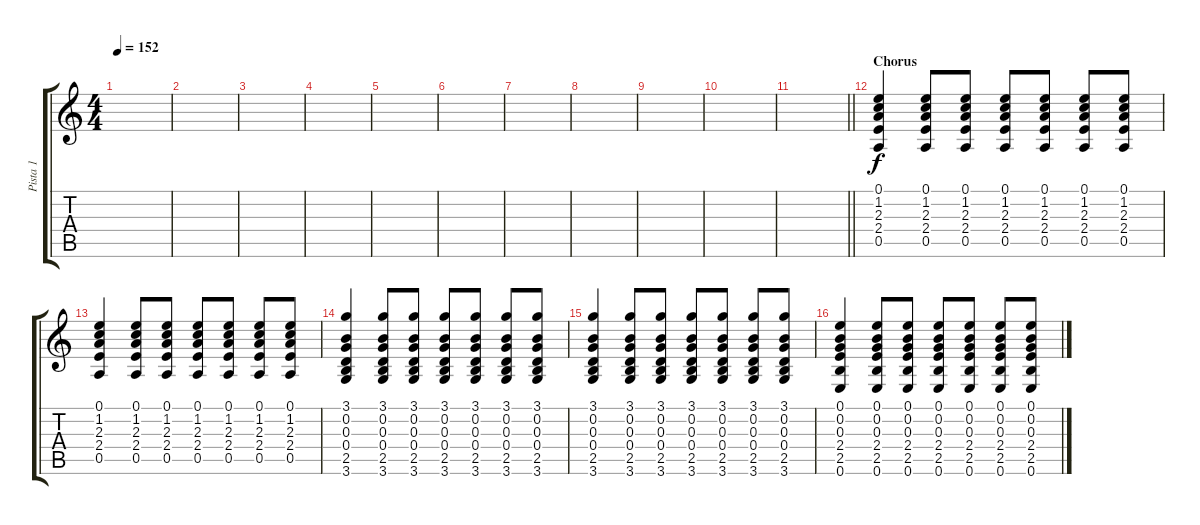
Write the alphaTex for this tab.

\track ("Pista 1" "Pista 1") {instrument acousticguitarsteel}
\staff {score tabs}
\tuning (E4 B3 G3 D3 A2 E2) {hide}
\ts (4 4)
\tempo 152
\clef g2
\ks c
|
|
|
|
|
|
|
|
|
|
\barLineRight lightlight
|
\section ("" "Chorus")
(0.1 1.2 2.3 2.4 0.5).4 (0.1 1.2 2.3 2.4 0.5).8 (0.1 1.2 2.3 2.4 0.5).8 (0.1 1.2 2.3 2.4 0.5).8 (0.1 1.2 2.3 2.4 0.5).8 (0.1 1.2 2.3 2.4 0.5).8 (0.1 1.2 2.3 2.4 0.5).8 |
(0.1 1.2 2.3 2.4 0.5).4 (0.1 1.2 2.3 2.4 0.5).8 (0.1 1.2 2.3 2.4 0.5).8 (0.1 1.2 2.3 2.4 0.5).8 (0.1 1.2 2.3 2.4 0.5).8 (0.1 1.2 2.3 2.4 0.5).8 (0.1 1.2 2.3 2.4 0.5).8 |
(3.1 0.2 0.3 0.4 2.5 3.6).4 (3.1 0.2 0.3 0.4 2.5 3.6).8 (3.1 0.2 0.3 0.4 2.5 3.6).8 (3.1 0.2 0.3 0.4 2.5 3.6).8 (3.1 0.2 0.3 0.4 2.5 3.6).8 (3.1 0.2 0.3 0.4 2.5 3.6).8 (3.1 0.2 0.3 0.4 2.5 3.6).8 |
(3.1 0.2 0.3 0.4 2.5 3.6).4 (3.1 0.2 0.3 0.4 2.5 3.6).8 (3.1 0.2 0.3 0.4 2.5 3.6).8 (3.1 0.2 0.3 0.4 2.5 3.6).8 (3.1 0.2 0.3 0.4 2.5 3.6).8 (3.1 0.2 0.3 0.4 2.5 3.6).8 (3.1 0.2 0.3 0.4 2.5 3.6).8 |
(0.1 0.2 0.3 2.4 2.5 0.6).4 (0.1 0.2 0.3 2.4 2.5 0.6).8 (0.1 0.2 0.3 2.4 2.5 0.6).8 (0.1 0.2 0.3 2.4 2.5 0.6).8 (0.1 0.2 0.3 2.4 2.5 0.6).8 (0.1 0.2 0.3 2.4 2.5 0.6).8 (0.1 0.2 0.3 2.4 2.5 0.6).8
